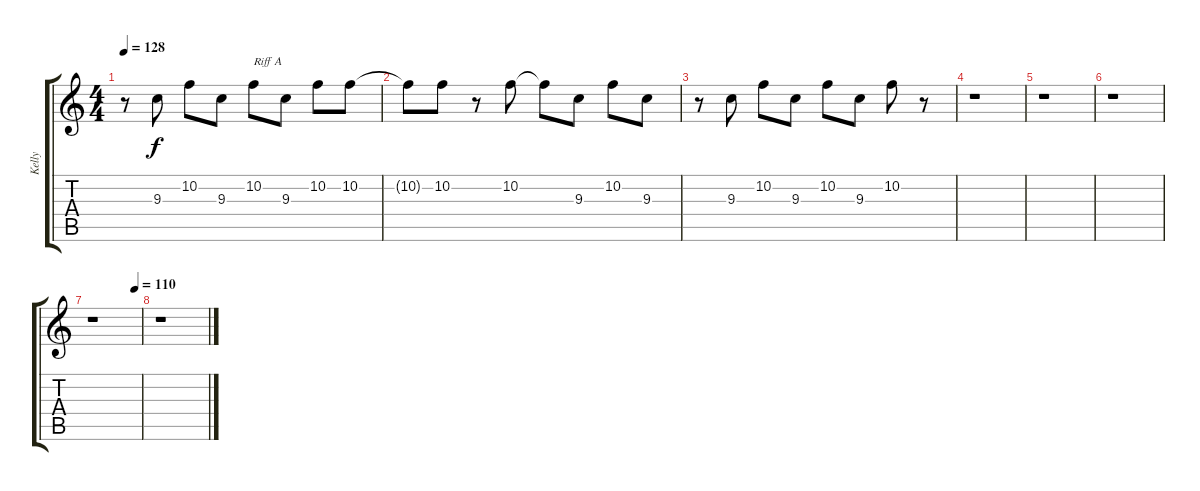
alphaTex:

\track ("Kelly" "Kelly") {instrument electricguitarjazz}
\staff {score tabs}
\tuning (C4 G3 Eb3 Bb2 F2 C2) {hide}
\ts (4 4)
\tempo 128
\clef g2
\ks c
r.8{dy f} 9.3.8 10.2.8 9.3.8 10.2.8{txt "Riff A"} 9.3.8 10.2.8 10.2.8 |
10.2{t}.8 10.2.8 r.8 10.2.8 10.2{t}.8 9.3.8 10.2.8 9.3.8 |
r.8 9.3.8 10.2.8 9.3.8 10.2.8 9.3.8 10.2.8 r.8 |
r.1 |
r.1 |
r.1 |
\tempo (110 0.875)
r.1 |
r.1
